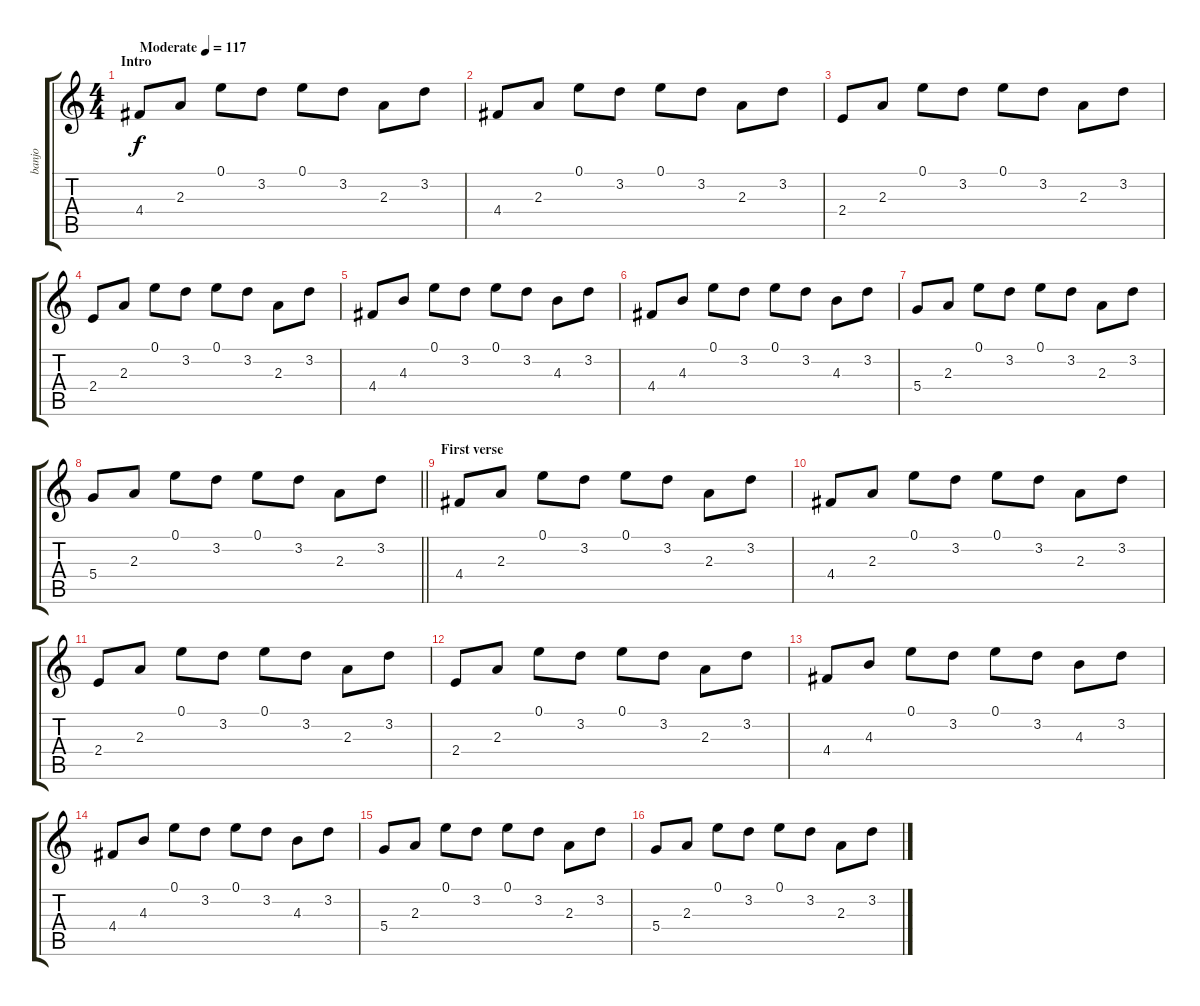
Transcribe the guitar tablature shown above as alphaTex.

\track ("banjo" "banjo") {instrument acousticguitarsteel}
\staff {score tabs}
\tuning (E4 B3 G3 D3 A2 E2) {hide}
\ts (4 4)
\section ("" "Intro")
\tempo (117 "Moderate")
\clef g2
\ks c
4.4.8{dy f instrument acousticguitarsteel} 2.3.8 0.1.8 3.2.8 0.1.8 3.2.8 2.3.8 3.2.8 |
4.4.8 2.3.8 0.1.8 3.2.8 0.1.8 3.2.8 2.3.8 3.2.8 |
2.4.8 2.3.8 0.1.8 3.2.8 0.1.8 3.2.8 2.3.8 3.2.8 |
2.4.8 2.3.8 0.1.8 3.2.8 0.1.8 3.2.8 2.3.8 3.2.8 |
4.4.8 4.3.8 0.1.8 3.2.8 0.1.8 3.2.8 4.3.8 3.2.8 |
4.4.8 4.3.8 0.1.8 3.2.8 0.1.8 3.2.8 4.3.8 3.2.8 |
5.4.8 2.3.8 0.1.8 3.2.8 0.1.8 3.2.8 2.3.8 3.2.8 |
\barLineRight lightlight
5.4.8 2.3.8 0.1.8 3.2.8 0.1.8 3.2.8 2.3.8 3.2.8 |
\section ("" "First verse")
4.4.8 2.3.8 0.1.8 3.2.8 0.1.8 3.2.8 2.3.8 3.2.8 |
4.4.8 2.3.8 0.1.8 3.2.8 0.1.8 3.2.8 2.3.8 3.2.8 |
2.4.8 2.3.8 0.1.8 3.2.8 0.1.8 3.2.8 2.3.8 3.2.8 |
2.4.8 2.3.8 0.1.8 3.2.8 0.1.8 3.2.8 2.3.8 3.2.8 |
4.4.8 4.3.8 0.1.8 3.2.8 0.1.8 3.2.8 4.3.8 3.2.8 |
4.4.8 4.3.8 0.1.8 3.2.8 0.1.8 3.2.8 4.3.8 3.2.8 |
5.4.8 2.3.8 0.1.8 3.2.8 0.1.8 3.2.8 2.3.8 3.2.8 |
5.4.8 2.3.8 0.1.8 3.2.8 0.1.8 3.2.8 2.3.8 3.2.8
